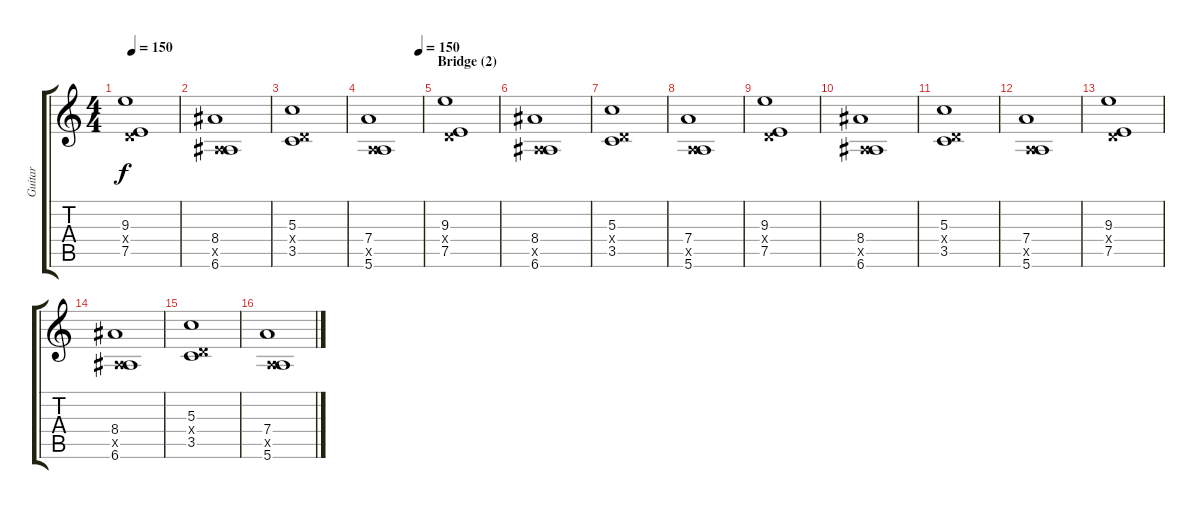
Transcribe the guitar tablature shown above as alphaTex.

\track ("Guitar" "Guitar") {instrument distortionguitar}
\staff {score tabs}
\tuning (E4 B3 G3 D3 A2 E2) {hide}
\ts (4 4)
\tempo 150
\clef g2
\ks c
(9.3 0.4{x} 7.5).1{dy f} |
(8.4 0.5{x} 6.6).1 |
(5.3 0.4{x} 3.5).1 |
\tempo (150 0.9375)
(7.4 0.5{x} 5.6).1 |
\section ("" "Bridge (2)")
(9.3 0.4{x} 7.5).1 |
(8.4 0.5{x} 6.6).1 |
(5.3 0.4{x} 3.5).1 |
(7.4 0.5{x} 5.6).1 |
(9.3 0.4{x} 7.5).1 |
(8.4 0.5{x} 6.6).1 |
(5.3 0.4{x} 3.5).1 |
(7.4 0.5{x} 5.6).1 |
(9.3 0.4{x} 7.5).1 |
(8.4 0.5{x} 6.6).1 |
(5.3 0.4{x} 3.5).1 |
(7.4 0.5{x} 5.6).1
